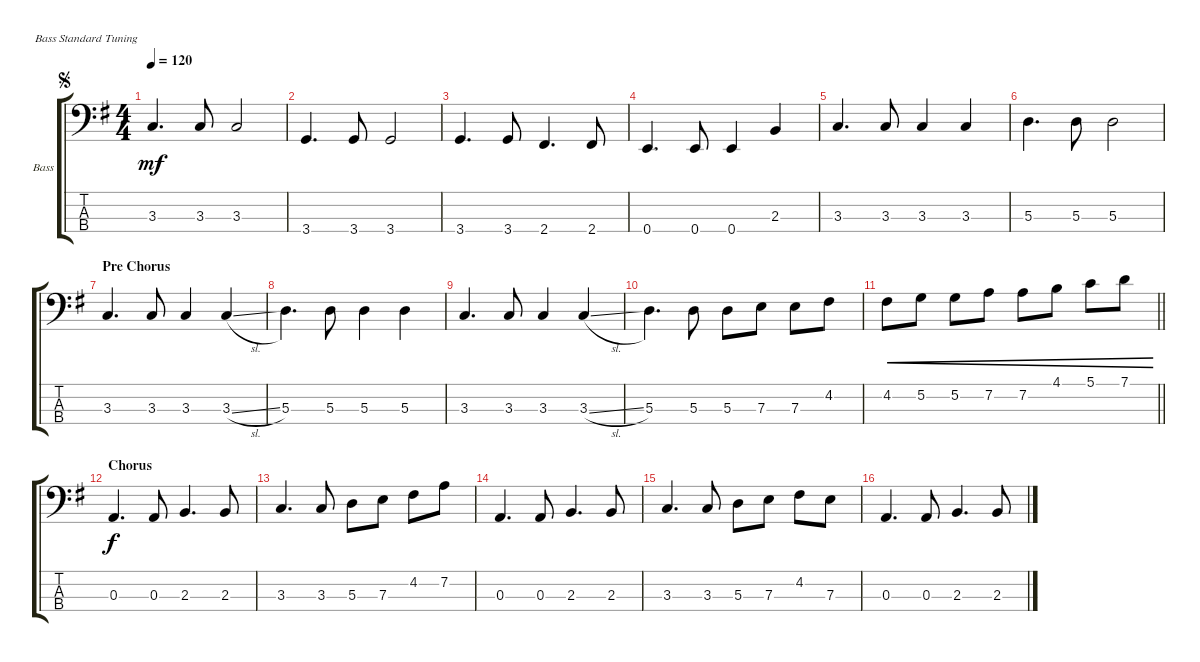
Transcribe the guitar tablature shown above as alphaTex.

\defaultSystemsLayout 4
\bracketExtendMode groupsimilarinstruments
\useSystemSignSeparator
\multiTrackTrackNamePolicy allsystems
\firstSystemTrackNameOrientation horizontal
\otherSystemsTrackNameOrientation horizontal
\track ("Electric Bass" "Bass") {multiBarRest instrument electricbassfinger}
\staff {score tabs}
\tuning (G2 D2 A1 E1)
\ts (4 4)
\jump segno
\tempo 120
\clef f4
\ks g
3.3.4{d dy mf} 3.3.8 3.3.2 |
3.4.4{d} 3.4.8 3.4.2 |
3.4.4{d} 3.4.8 2.4.4{d} 2.4.8 |
0.4.4{d} 0.4.8 0.4.4 2.3.4 |
3.3.4{d} 3.3.8 3.3.4 3.3.4 |
5.3.4{d} 5.3.8 5.3.2 |
\section ("" "Pre Chorus")
3.3.4{d} 3.3.8 3.3.4 3.3{sl}.4 |
5.3.4{d} 5.3.8 5.3.4 5.3.4 |
3.3.4{d} 3.3.8 3.3.4 3.3{sl}.4 |
5.3.4{d} 5.3.8 5.3.8 7.3.8 7.3.8 4.2.8 |
\barLineRight lightlight
4.2.8{cre} 5.2.8{cre} 5.2.8{cre} 7.2.8{cre} 7.2.8{cre} 4.1.8{cre} 5.1.8{cre} 7.1.8{cre} |
\section ("" "Chorus")
0.3.4{d dy f} 0.3.8 2.3.4{d} 2.3.8 |
3.3.4{d} 3.3.8 5.3.8 7.3.8 4.2.8 7.2.8 |
0.3.4{d} 0.3.8 2.3.4{d} 2.3.8 |
3.3.4{d} 3.3.8 5.3.8 7.3.8 4.2.8 7.3.8 |
0.3.4{d} 0.3.8 2.3.4{d} 2.3.8
